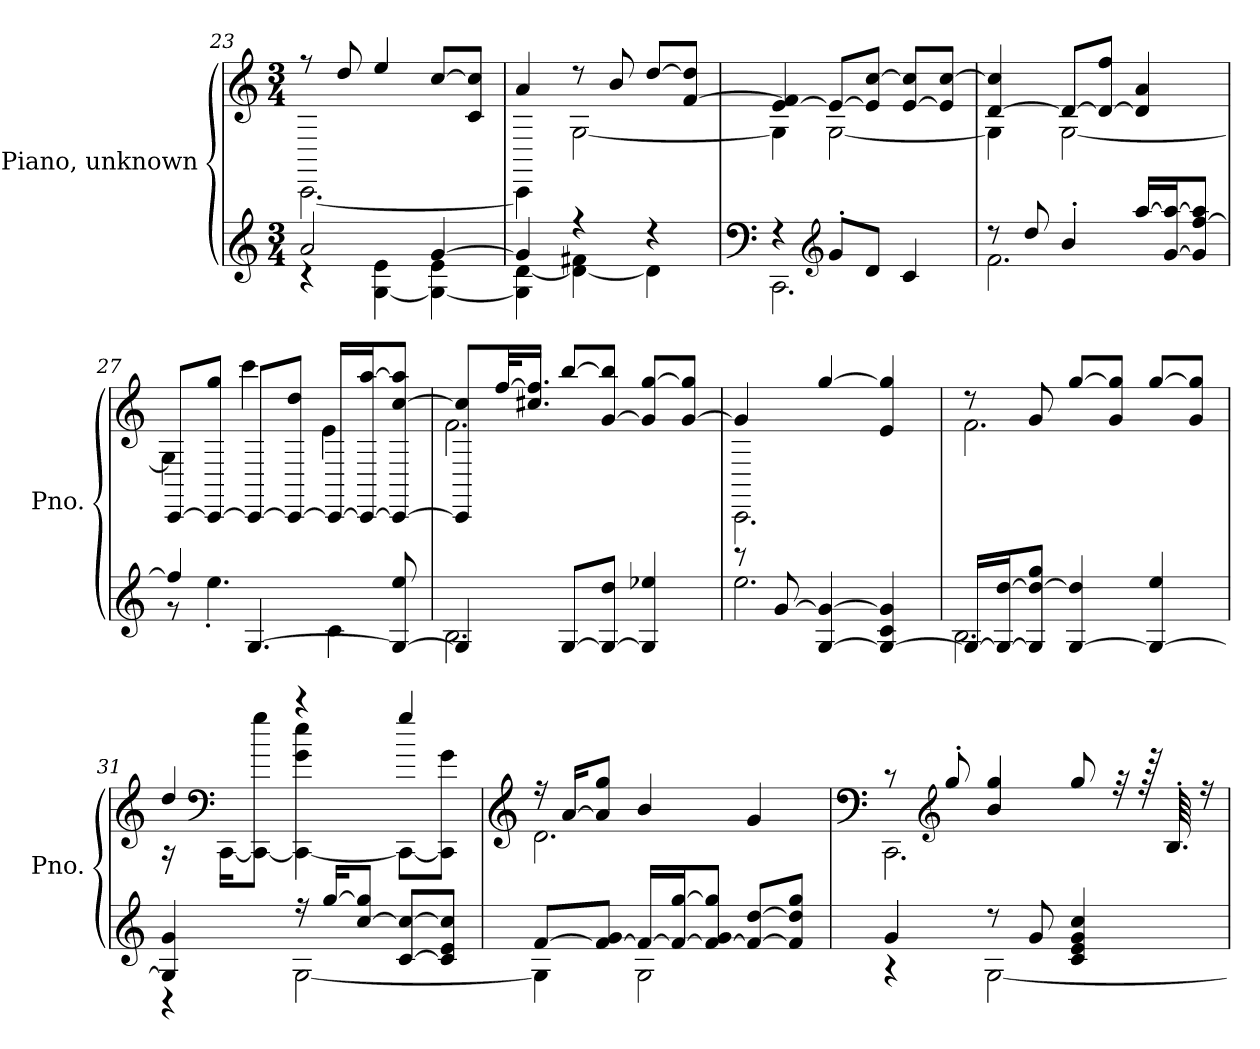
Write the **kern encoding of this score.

**kern	**kern
*part1	*part1
*staff2	*staff1
*I"Piano, unknown	*
*I'Pno.	*
*clefG2	*clefG2
*k[]	*k[]
*M3/4	*M3/4
=23	=23
*^	*^
2a/	4r	8r	[2.CC\
.	.	8dd/	.
.	[4G\ 4e\	4ee/	.
[4g/	4G\_ 4e\	[8cc/L	.
.	.	8c/ 8cc/]J	.
=24	=24	=24	=24
4g/]	4G\] [4d\	4a/	4CC\]
4r	4d\_ 4f#X\	8r	[2G\
.	.	8b/	.
4r	4d\]	[8dd/L	.
.	.	[8f/ 8dd/]J	.
!!LO:LB:g=z	!!
=25	=25	=25	=25
*clefF4	*	*	*
4r	2.CC\	[4e/ 4f/]	4G\]
*clefG2	*	*	*
8g'/L	.	8e/L_	[2G\
8d/J	.	8e/] [8cc/J	.
4c/	.	[8e/ 8cc/]L	.
.	.	8e/] [8cc/J	.
=26	=26	=26	=26
8r	2.f\	[4d/ 4cc/]	4G\]
8dd/	.	.	.
4b'/	.	8d/L_	[2G\
.	.	8d/_ 8ff/J	.
[16aa/LL	.	4d/] 4a/	.
[16g/ 16aa/_J	.	.	.
8g/] [8ff/ 8aa/]J	.	.	.
=27	=27	=27	=27
4ff/]	8r	[8CC/L	4G\]
.	4.ee'\	8CC/_ 8gg/J	.
[4.G/	.	8CC/L_	4ccc\
.	.	8CC/_ 8dd/J	.
.	4c\	16CC/LL_	4e\
.	.	16CC/_ [16aa/J	.
8G/_ 8ee/	.	8CC/_ [8cc/ 8aa/]J	.
=28	=28	=28	=28
4G/]	2.B\	8CC/] 8cc/]L	2.f\
.	.	[32ff/KL	.
.	.	16.cc#X/ 16.ff/]JJ	.
[8G/L	.	[8bb/L	.
8G/_ 8dd/J	.	[8g/ 8bb/]J	.
4G/] 4ee-X/	.	8g/] [8gg/L	.
.	.	[8g/ 8gg/]J	.
!!LO:LB:g=z	!!
=29	=29	=29	=29
8r	2.ee\	4g/]	2.CC\
[8g/	.	.	.
[4G/ 4g/_	.	[4gg/	.
4G/_ 4c/ 4g/]	.	4e/ 4gg/]	.
=30	=30	=30	=30
16G/LL_	2.B\	8r	2.f\
16G/_ [16dd/J	.	.	.
8G/] 8dd/_ 8gg/J	.	8g/	.
[4G/ 4dd/]	.	[8gg/L	.
.	.	8g/ 8gg/]J	.
4G/_ 4ee/	.	[8gg/L	.
.	.	8g/ 8gg/]J	.
=31	=31	=31	=31
4G/] 4g/	4r	4dd/	16r
*	*	*clefF4	*
.	.	.	[16CC\KL
.	.	.	8CC\_ 8gg\J
16r	[2G\	4r	4CC\_ 4g\ 4ee\
[16gg/KL	.	.	.
[8cc/ 8gg/]J	.	.	.
[8c/ 8cc/_L	.	4gg/	8CC\L_
8c/] 8e/ 8cc/]J	.	.	8CC\] 8g\J
!!LO:PB:g=z	!!
=32	=32	=32	=32
*	*	*clefG2	*
[8f/L	4G\]	16r	2.d\
.	.	[16a/KL	.
8f/_ 8g/J	.	8a/] 8gg/J	.
16f/LL_	2G\	4b/	.
16f/_ [16gg/J	.	.	.
8f/_ 8g/ 8gg/]J	.	.	.
8f/_ [8dd/L	.	4g/	.
8f/] 8dd/] 8gg/J	.	.	.
=33	=33	=33	=33
*	*	*clefF4	*
4g/	4r	8r	2.CC\
*	*	*clefG2	*
.	.	8gg'/	.
8r	[2G\	4b/ 4gg/	.
8g/	.	.	.
4c/ 4e/ 4g/ 4cc/	.	8gg/	.
.	.	32r	.
.	.	128r	.
.	.	64.B'/	.
.	.	16r	.
*v	*v	*	*
*	*v	*v
=	=
*-	*-
